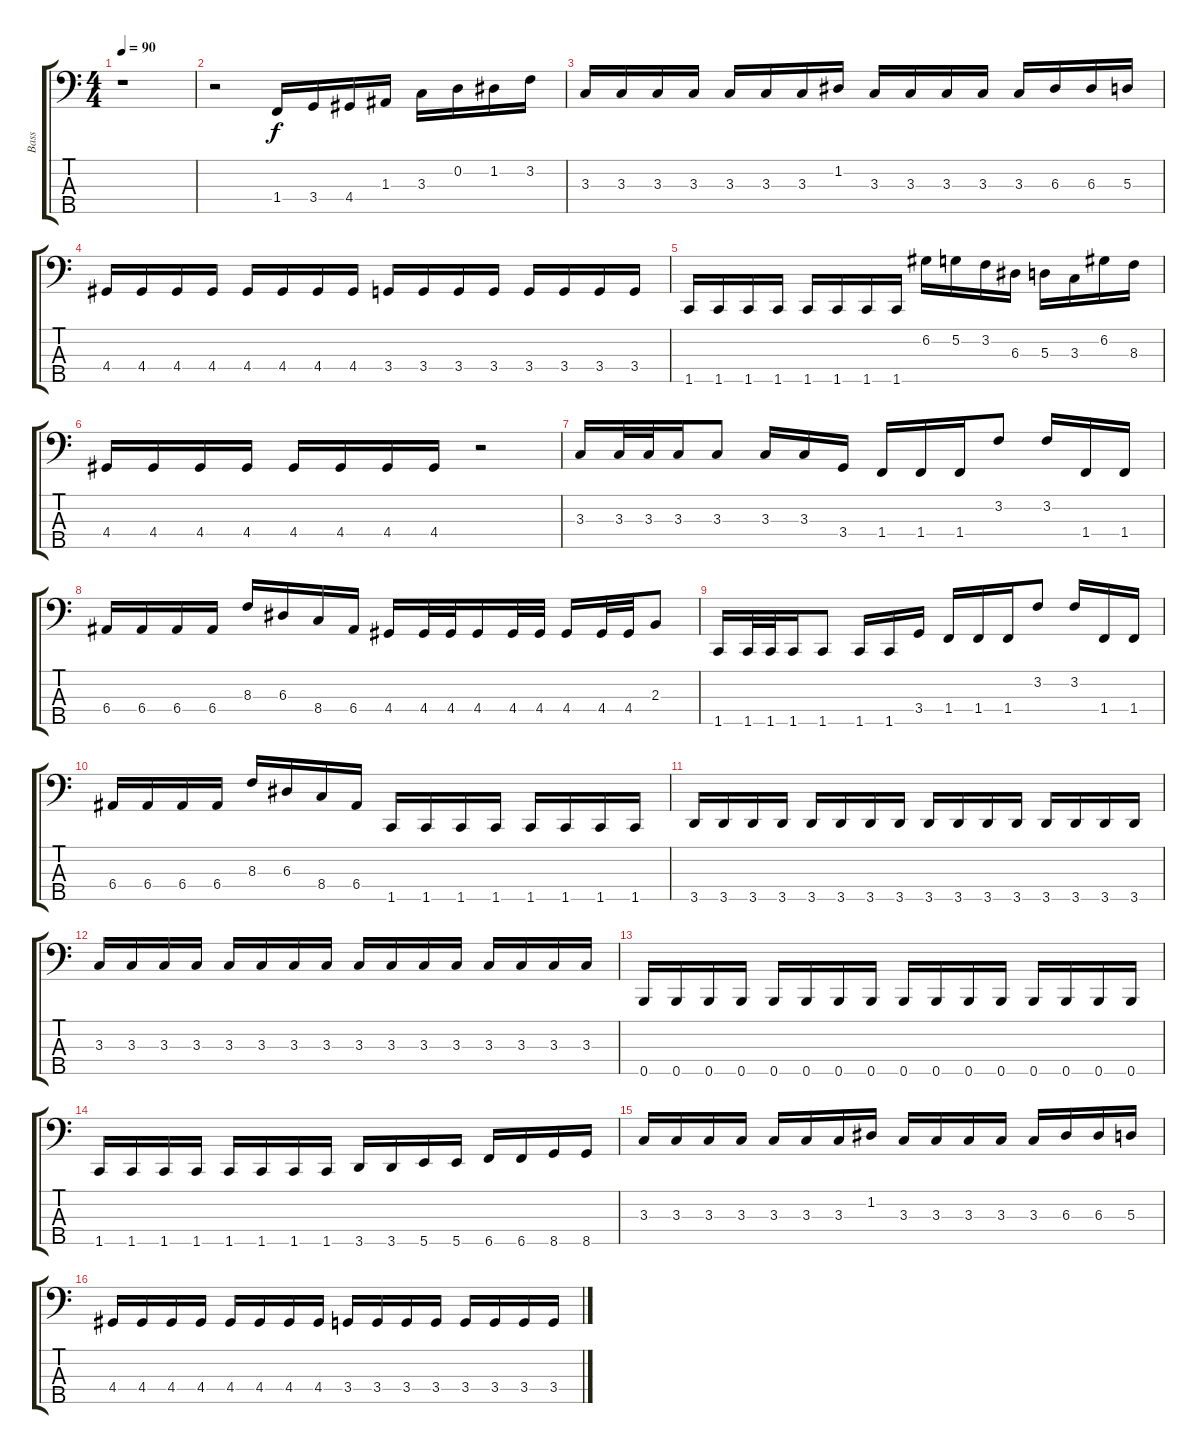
\track ("Bass" "Bass") {instrument electricbasspick}
\staff {score tabs}
\tuning (G2 D2 A1 E1 B0) {hide}
\ts (4 4)
\tempo 90
\clef f4
\ks c
r.1{dy f instrument electricbasspick} |
r.2 1.4.16 3.4.16 4.4.16 1.3.16 3.3.16 0.2.16 1.2.16 3.2.16 |
3.3.16 3.3.16 3.3.16 3.3.16 3.3.16 3.3.16 3.3.16 1.2.16 3.3.16 3.3.16 3.3.16 3.3.16 3.3.16 6.3.16 6.3.16 5.3.16 |
4.4.16 4.4.16 4.4.16 4.4.16 4.4.16 4.4.16 4.4.16 4.4.16 3.4.16 3.4.16 3.4.16 3.4.16 3.4.16 3.4.16 3.4.16 3.4.16 |
1.5.16 1.5.16 1.5.16 1.5.16 1.5.16 1.5.16 1.5.16 1.5.16 6.2.16 5.2.16 3.2.16 6.3.16 5.3.16 3.3.16 6.2.16 8.3.16 |
4.4.16 4.4.16 4.4.16 4.4.16 4.4.16 4.4.16 4.4.16 4.4.16 r.2 |
3.3.16 3.3.32 3.3.32 3.3.16 3.3.8 3.3.16 3.3.16 3.4.16 1.4.16 1.4.16 1.4.16 3.2.8 3.2.16 1.4.16 1.4.16 |
6.4.16 6.4.16 6.4.16 6.4.16 8.3.16 6.3.16 8.4.16 6.4.16 4.4.16 4.4.32 4.4.32 4.4.16 4.4.32 4.4.32 4.4.16 4.4.32 4.4.32 2.3.8 |
1.5.16 1.5.32 1.5.32 1.5.16 1.5.8 1.5.16 1.5.16 3.4.16 1.4.16 1.4.16 1.4.16 3.2.8 3.2.16 1.4.16 1.4.16 |
6.4.16 6.4.16 6.4.16 6.4.16 8.3.16 6.3.16 8.4.16 6.4.16 1.5.16 1.5.16 1.5.16 1.5.16 1.5.16 1.5.16 1.5.16 1.5.16 |
3.5.16 3.5.16 3.5.16 3.5.16 3.5.16 3.5.16 3.5.16 3.5.16 3.5.16 3.5.16 3.5.16 3.5.16 3.5.16 3.5.16 3.5.16 3.5.16 |
3.3.16 3.3.16 3.3.16 3.3.16 3.3.16 3.3.16 3.3.16 3.3.16 3.3.16 3.3.16 3.3.16 3.3.16 3.3.16 3.3.16 3.3.16 3.3.16 |
0.5.16 0.5.16 0.5.16 0.5.16 0.5.16 0.5.16 0.5.16 0.5.16 0.5.16 0.5.16 0.5.16 0.5.16 0.5.16 0.5.16 0.5.16 0.5.16 |
1.5.16 1.5.16 1.5.16 1.5.16 1.5.16 1.5.16 1.5.16 1.5.16 3.5.16 3.5.16 5.5.16 5.5.16 6.5.16 6.5.16 8.5.16 8.5.16 |
3.3.16 3.3.16 3.3.16 3.3.16 3.3.16 3.3.16 3.3.16 1.2.16 3.3.16 3.3.16 3.3.16 3.3.16 3.3.16 6.3.16 6.3.16 5.3.16 |
4.4.16 4.4.16 4.4.16 4.4.16 4.4.16 4.4.16 4.4.16 4.4.16 3.4.16 3.4.16 3.4.16 3.4.16 3.4.16 3.4.16 3.4.16 3.4.16
